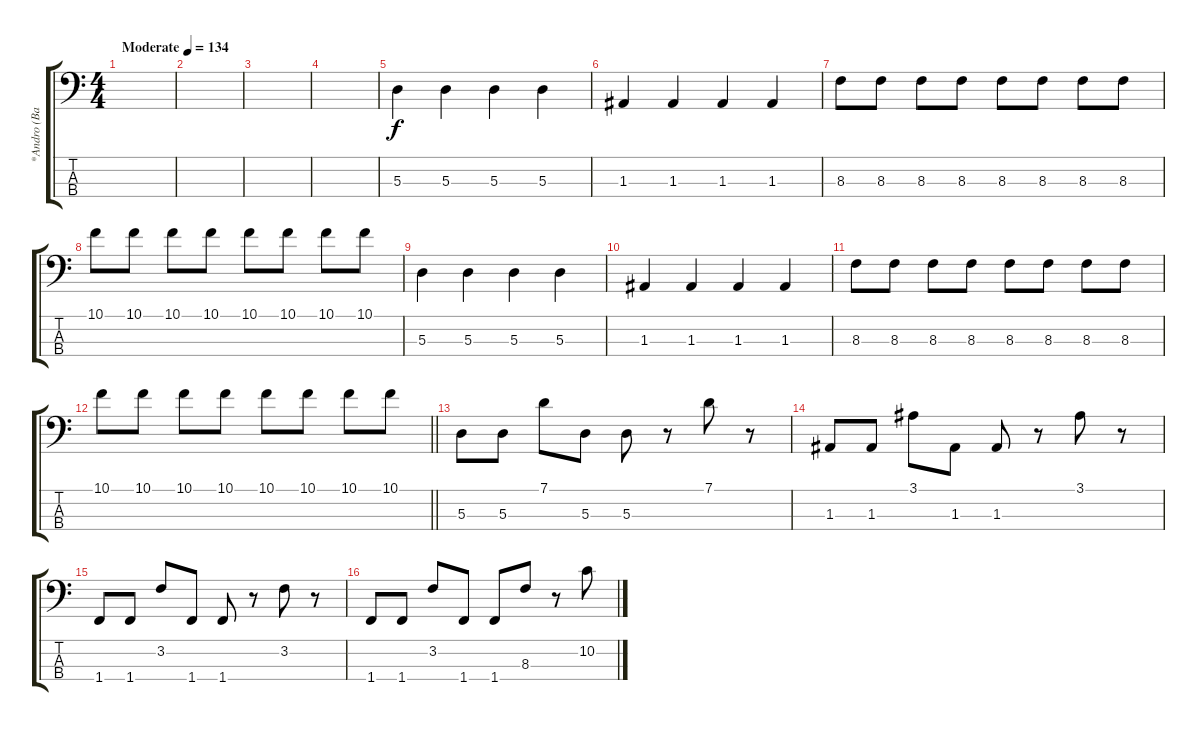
\track ("*Andro (Bass)" "*Andro (Ba") {instrument electricbassfinger}
\staff {score tabs}
\tuning (G2 D2 A1 E1) {hide}
\ts (4 4)
\section ("" "")
\tempo (134 "Moderate")
\clef f4
\ks c
|
|
|
|
5.3.4 5.3.4 5.3.4 5.3.4 |
1.3.4 1.3.4 1.3.4 1.3.4 |
8.3.8 8.3.8 8.3.8 8.3.8 8.3.8 8.3.8 8.3.8 8.3.8 |
10.1.8 10.1.8 10.1.8 10.1.8 10.1.8 10.1.8 10.1.8 10.1.8 |
5.3.4 5.3.4 5.3.4 5.3.4 |
1.3.4 1.3.4 1.3.4 1.3.4 |
8.3.8 8.3.8 8.3.8 8.3.8 8.3.8 8.3.8 8.3.8 8.3.8 |
\barLineRight lightlight
10.1.8 10.1.8 10.1.8 10.1.8 10.1.8 10.1.8 10.1.8 10.1.8 |
\section ("" "")
5.3.8 5.3.8 7.1.8 5.3.8 5.3.8 r.8 7.1.8 r.8 |
1.3.8 1.3.8 3.1.8 1.3.8 1.3.8 r.8 3.1.8 r.8 |
1.4.8 1.4.8 3.2.8 1.4.8 1.4.8 r.8 3.2.8 r.8 |
1.4.8 1.4.8 3.2.8 1.4.8 1.4.8 8.3.8 r.8 10.2.8
